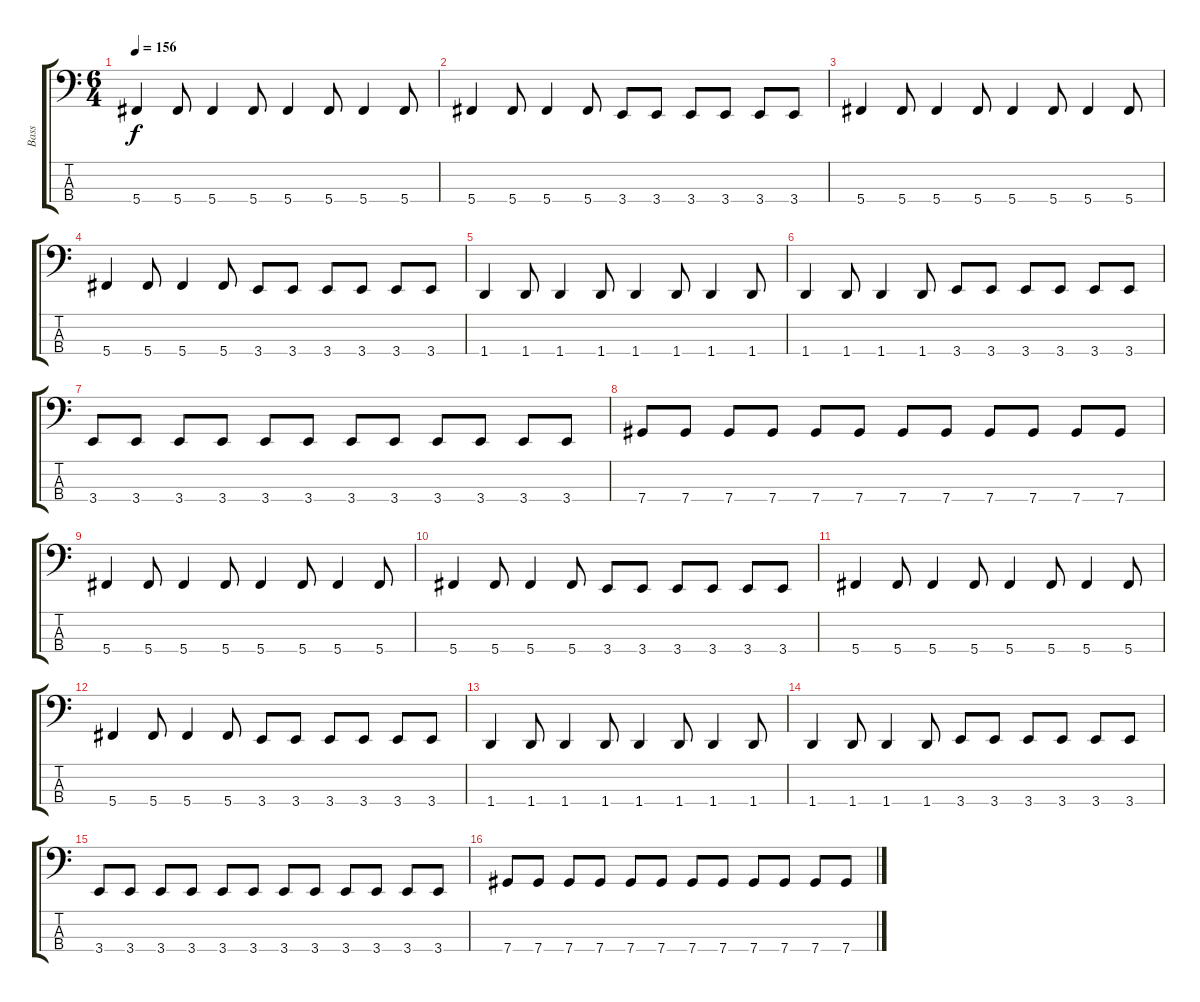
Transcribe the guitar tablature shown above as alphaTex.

\track ("Bass" "Bass") {instrument synthbass2}
\staff {score tabs}
\tuning (E2 B1 Gb1 Db1) {hide}
\ts (6 4)
\tempo 156
\clef f4
\ks c
5.4.4{dy f} 5.4.8 5.4.4 5.4.8 5.4.4 5.4.8 5.4.4 5.4.8 |
5.4.4 5.4.8 5.4.4 5.4.8 3.4.8 3.4.8 3.4.8 3.4.8 3.4.8 3.4.8 |
5.4.4 5.4.8 5.4.4 5.4.8 5.4.4 5.4.8 5.4.4 5.4.8 |
5.4.4 5.4.8 5.4.4 5.4.8 3.4.8 3.4.8 3.4.8 3.4.8 3.4.8 3.4.8 |
1.4.4 1.4.8 1.4.4 1.4.8 1.4.4 1.4.8 1.4.4 1.4.8 |
1.4.4 1.4.8 1.4.4 1.4.8 3.4.8 3.4.8 3.4.8 3.4.8 3.4.8 3.4.8 |
3.4.8 3.4.8 3.4.8 3.4.8 3.4.8 3.4.8 3.4.8 3.4.8 3.4.8 3.4.8 3.4.8 3.4.8 |
7.4.8 7.4.8 7.4.8 7.4.8 7.4.8 7.4.8 7.4.8 7.4.8 7.4.8 7.4.8 7.4.8 7.4.8 |
5.4.4 5.4.8 5.4.4 5.4.8 5.4.4 5.4.8 5.4.4 5.4.8 |
5.4.4 5.4.8 5.4.4 5.4.8 3.4.8 3.4.8 3.4.8 3.4.8 3.4.8 3.4.8 |
5.4.4 5.4.8 5.4.4 5.4.8 5.4.4 5.4.8 5.4.4 5.4.8 |
5.4.4 5.4.8 5.4.4 5.4.8 3.4.8 3.4.8 3.4.8 3.4.8 3.4.8 3.4.8 |
1.4.4 1.4.8 1.4.4 1.4.8 1.4.4 1.4.8 1.4.4 1.4.8 |
1.4.4 1.4.8 1.4.4 1.4.8 3.4.8 3.4.8 3.4.8 3.4.8 3.4.8 3.4.8 |
3.4.8 3.4.8 3.4.8 3.4.8 3.4.8 3.4.8 3.4.8 3.4.8 3.4.8 3.4.8 3.4.8 3.4.8 |
7.4.8 7.4.8 7.4.8 7.4.8 7.4.8 7.4.8 7.4.8 7.4.8 7.4.8 7.4.8 7.4.8 7.4.8
